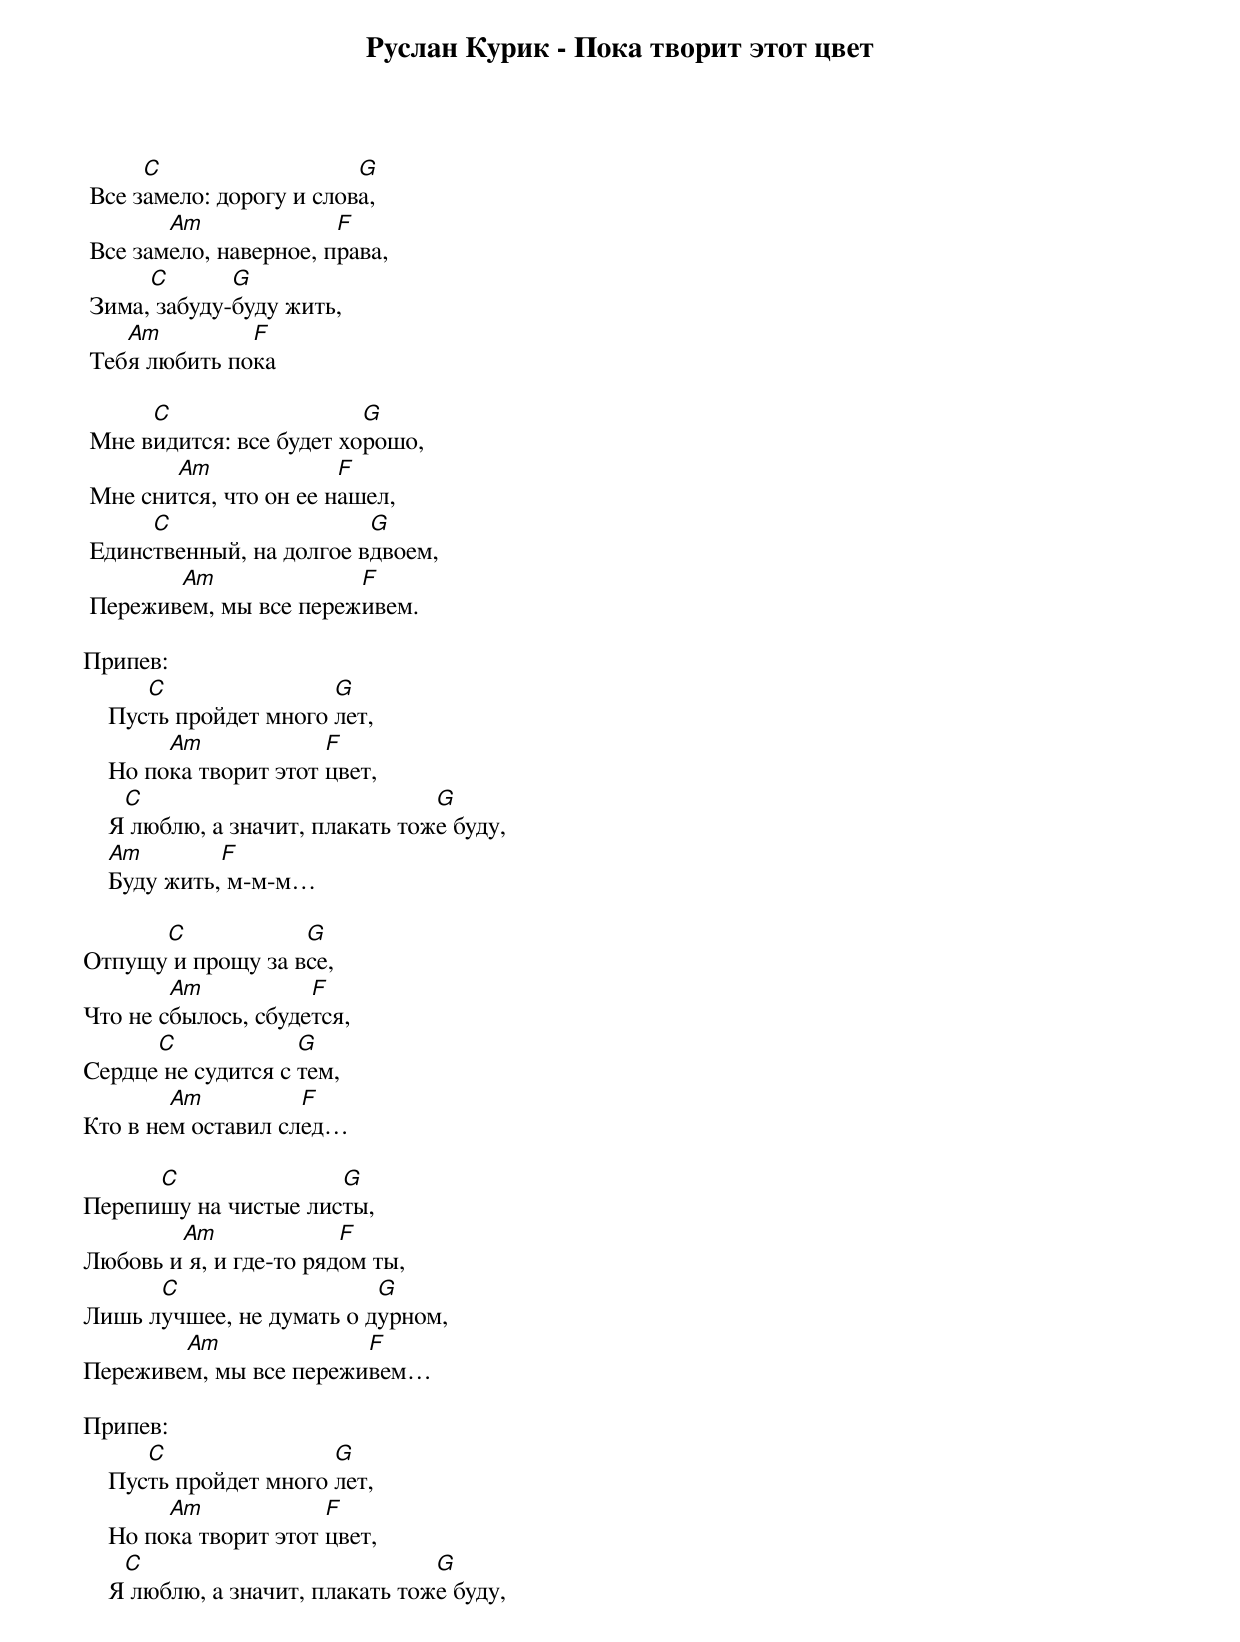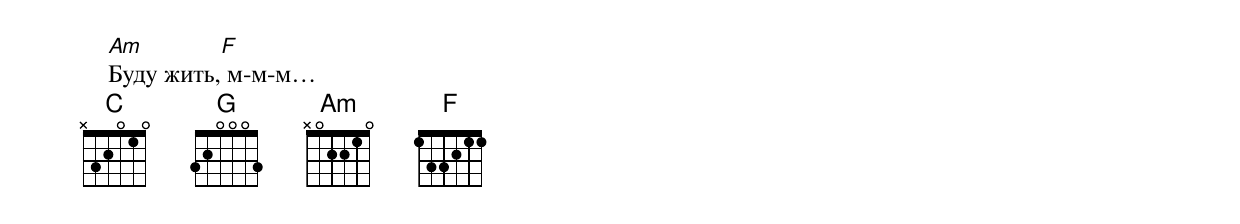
Руслан Курик - Пока творит этот цвет

      C                   G
 Все замело: дорогу и слова,
        Am              F
 Все замело, наверное, права,
      C       G
 Зима, забуду-буду жить,
    Am         F
 Тебя любить пока

      C                   G
 Мне видится: все будет хорошо,
        Am              F
 Мне снится, что он ее нашел,
      C                   G
 Единственный, на долгое вдвоем,
        Am              F
 Переживем, мы все переживем.

Припев:
       C                G
    Пусть пройдет много лет,
         Am             F
    Но пока творит этот цвет,
     C                            G
    Я люблю, а значит, плакать тоже буду,
    Am        F
    Буду жить, м-м-м…

      C            G
Отпущу и прощу за все,
        Am           F
Что не сбылось, сбудется,
      C             G
Сердце не судится с тем,
        Am          F
Кто в нем оставил след…

      C               G
Перепишу на чистые листы,
        Am              F
Любовь и я, и где-то рядом ты,
      C                   G
Лишь лучшее, не думать о дурном,
        Am              F
Переживем, мы все переживем…

Припев:
       C                G
    Пусть пройдет много лет,
         Am             F
    Но пока творит этот цвет,
     C                            G
    Я люблю, а значит, плакать тоже буду,
    Am        F
    Буду жить, м-м-м…
